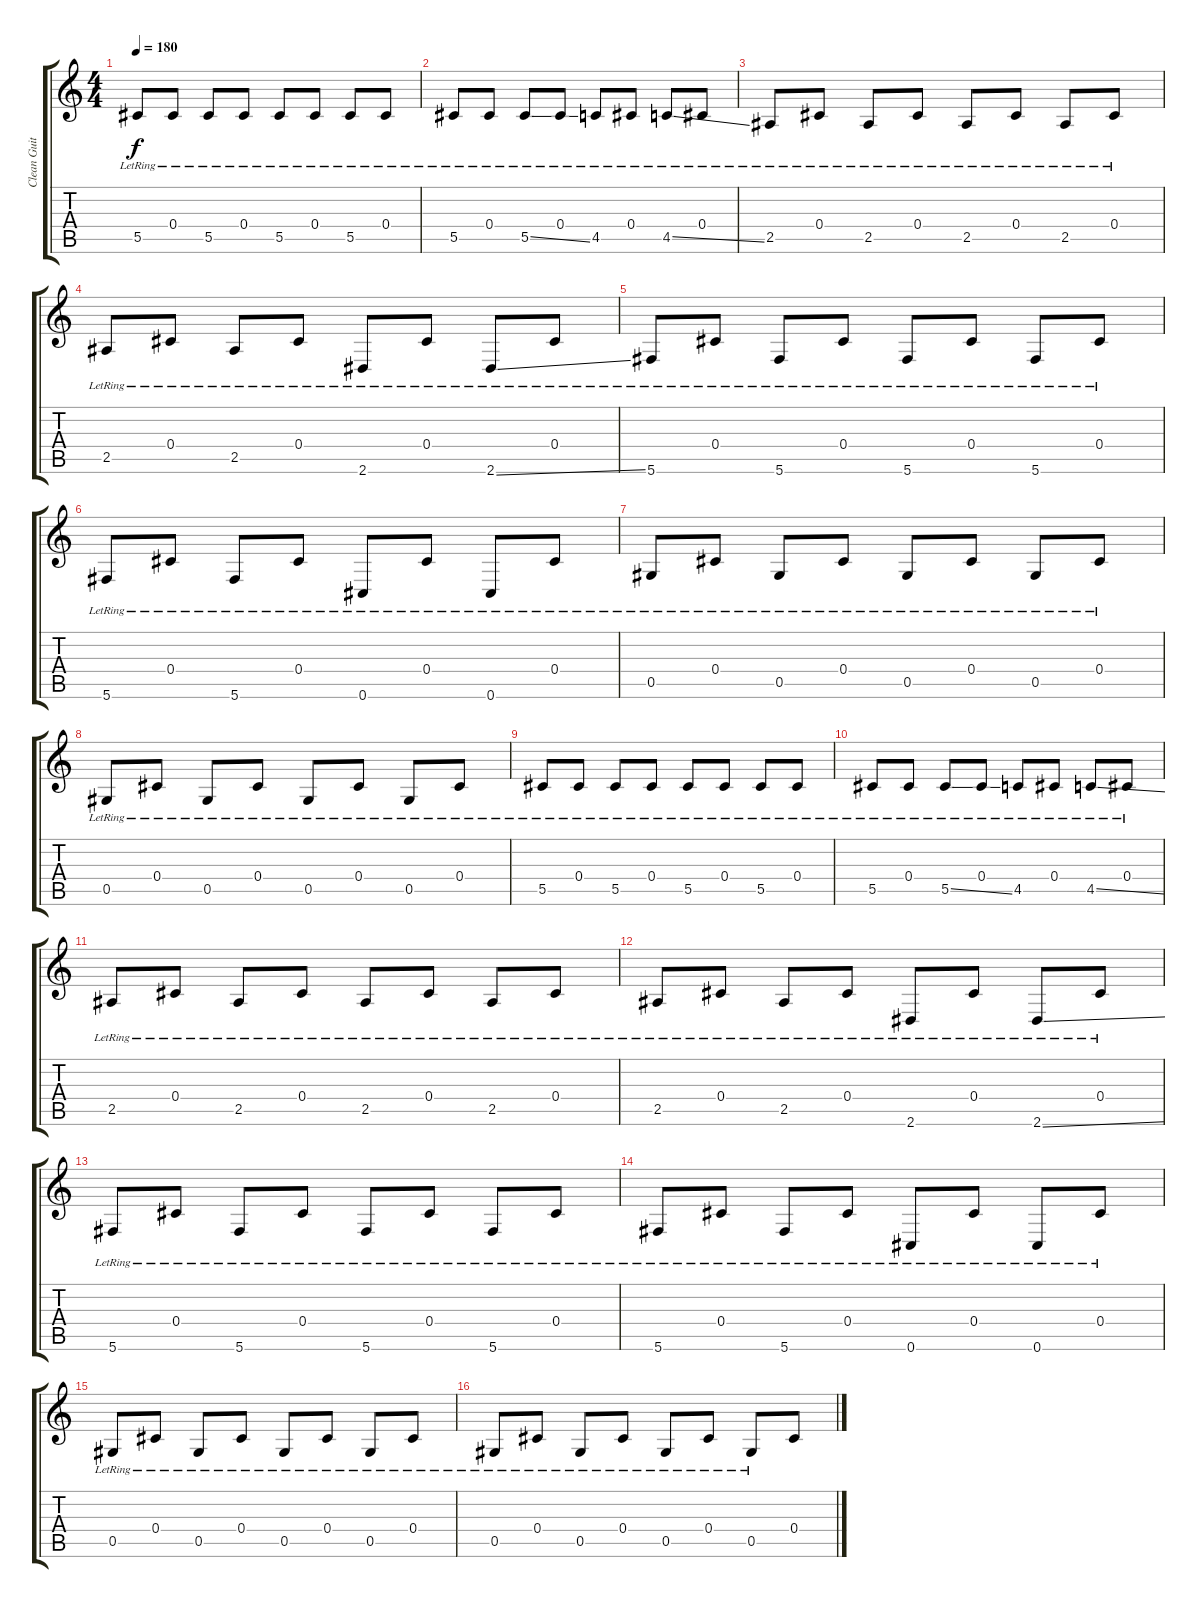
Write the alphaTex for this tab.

\track ("Clean Guitar 1" "Clean Guit") {instrument electricguitarjazz}
\staff {score tabs}
\tuning (Eb4 Bb3 Gb3 Db3 Ab2 Db2) {hide}
\ts (4 4)
\tempo 180
\clef g2
\ks c
5.5{lr}.8{dy f instrument electricguitarjazz} 0.4{lr}.8 5.5{lr}.8 0.4{lr}.8 5.5{lr}.8 0.4{lr}.8 5.5{lr}.8 0.4{lr}.8 |
5.5{lr}.8 0.4{lr}.8 5.5{ss lr}.8 0.4{lr}.8 4.5{lr}.8 0.4{lr}.8 4.5{ss lr}.8 0.4{lr}.8 |
2.5{lr}.8 0.4{lr}.8 2.5{lr}.8 0.4{lr}.8 2.5{lr}.8 0.4{lr}.8 2.5{lr}.8 0.4{lr}.8 |
2.5{lr}.8 0.4{lr}.8 2.5{lr}.8 0.4{lr}.8 2.6{lr}.8 0.4{lr}.8 2.6{ss lr}.8 0.4{lr}.8 |
5.6{lr}.8 0.4{lr}.8 5.6{lr}.8 0.4{lr}.8 5.6{lr}.8 0.4{lr}.8 5.6{lr}.8 0.4{lr}.8 |
5.6{lr}.8 0.4{lr}.8 5.6{lr}.8 0.4{lr}.8 0.6{lr}.8 0.4{lr}.8 0.6{lr}.8 0.4{lr}.8 |
0.5{lr}.8 0.4{lr}.8 0.5{lr}.8 0.4{lr}.8 0.5{lr}.8 0.4{lr}.8 0.5{lr}.8 0.4{lr}.8 |
0.5{lr}.8 0.4{lr}.8 0.5{lr}.8 0.4{lr}.8 0.5{lr}.8 0.4{lr}.8 0.5{lr}.8 0.4{lr}.8 |
5.5{lr}.8 0.4{lr}.8 5.5{lr}.8 0.4{lr}.8 5.5{lr}.8 0.4{lr}.8 5.5{lr}.8 0.4{lr}.8 |
5.5{lr}.8 0.4{lr}.8 5.5{ss lr}.8 0.4{lr}.8 4.5{lr}.8 0.4{lr}.8 4.5{ss lr}.8 0.4{lr}.8 |
2.5{lr}.8 0.4{lr}.8 2.5{lr}.8 0.4{lr}.8 2.5{lr}.8 0.4{lr}.8 2.5{lr}.8 0.4{lr}.8 |
2.5{lr}.8 0.4{lr}.8 2.5{lr}.8 0.4{lr}.8 2.6{lr}.8 0.4{lr}.8 2.6{ss lr}.8 0.4{lr}.8 |
5.6{lr}.8 0.4{lr}.8 5.6{lr}.8 0.4{lr}.8 5.6{lr}.8 0.4{lr}.8 5.6{lr}.8 0.4{lr}.8 |
5.6{lr}.8 0.4{lr}.8 5.6{lr}.8 0.4{lr}.8 0.6{lr}.8 0.4{lr}.8 0.6{lr}.8 0.4{lr}.8 |
0.5{lr}.8 0.4{lr}.8 0.5{lr}.8 0.4{lr}.8 0.5{lr}.8 0.4{lr}.8 0.5{lr}.8 0.4{lr}.8 |
0.5{lr}.8 0.4{lr}.8 0.5{lr}.8 0.4{lr}.8 0.5{lr}.8 0.4{lr}.8 0.5{lr}.8 0.4.8
